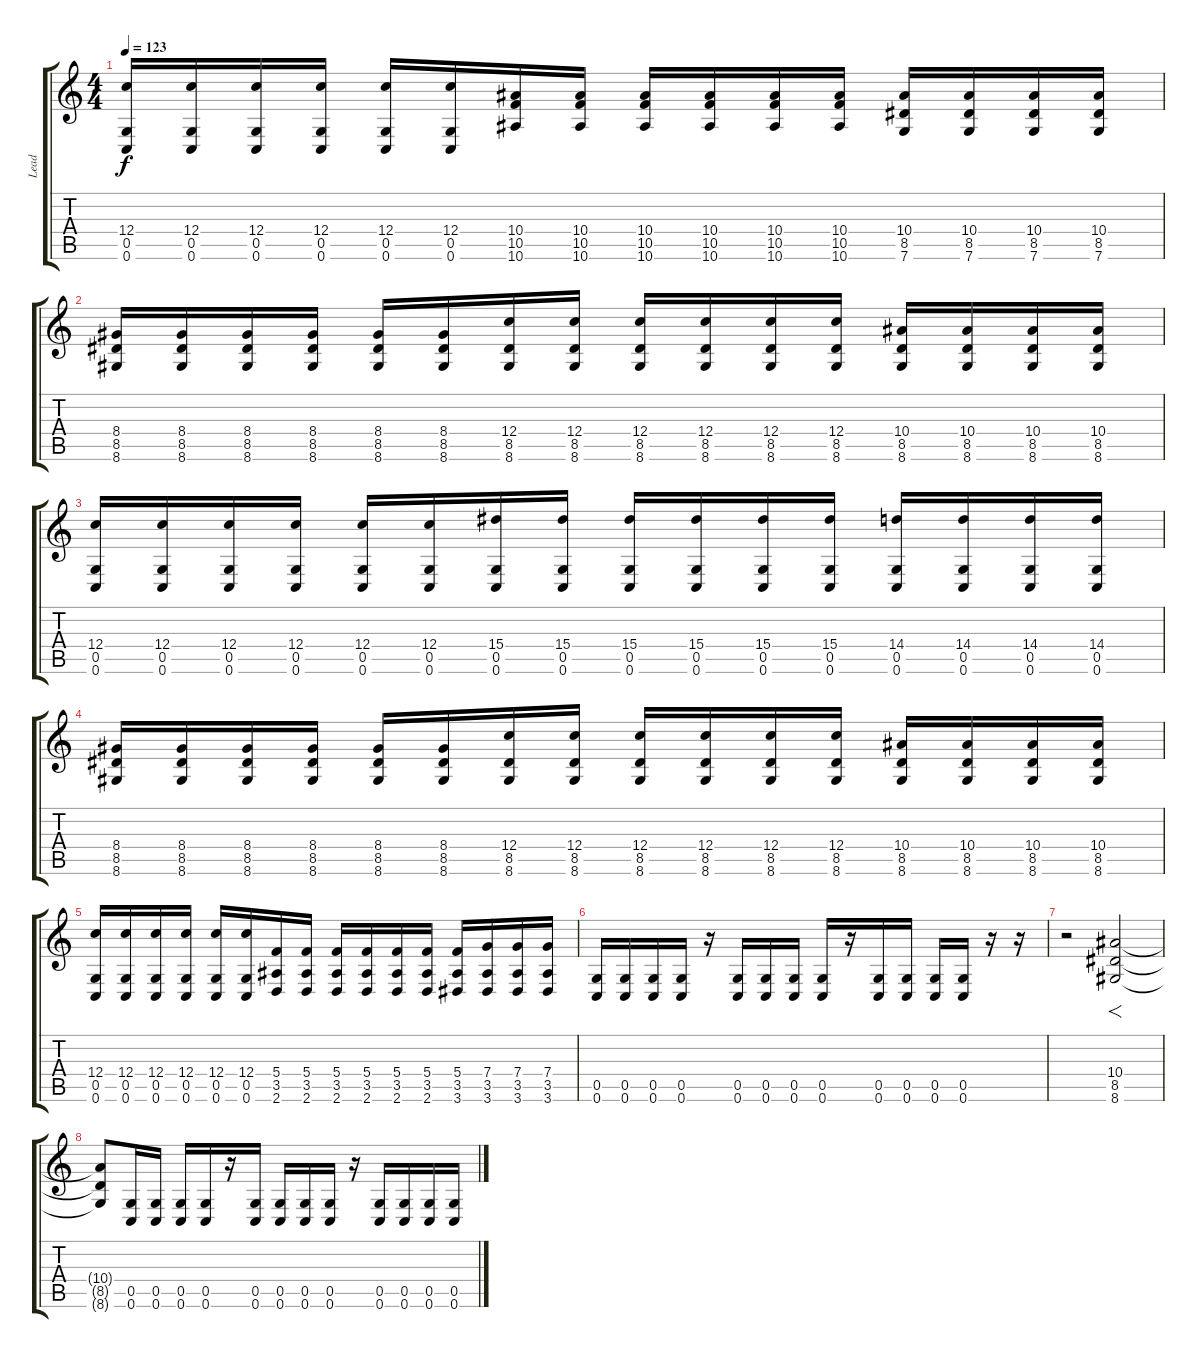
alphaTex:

\track ("Lead" "Lead") {instrument overdrivenguitar}
\staff {score tabs}
\tuning (D4 A3 F3 C3 G2 C2) {hide}
\ts (4 4)
\tempo 123
\clef g2
\ks c
(12.4 0.5 0.6).16{dy f} (12.4 0.5 0.6).16 (12.4 0.5 0.6).16 (12.4 0.5 0.6).16 (12.4 0.5 0.6).16 (12.4 0.5 0.6).16 (10.4 10.5 10.6).16 (10.4 10.5 10.6).16 (10.4 10.5 10.6).16 (10.4 10.5 10.6).16 (10.4 10.5 10.6).16 (10.4 10.5 10.6).16 (10.4 8.5 7.6).16 (10.4 8.5 7.6).16 (10.4 8.5 7.6).16 (10.4 8.5 7.6).16 |
(8.4 8.5 8.6).16 (8.4 8.5 8.6).16 (8.4 8.5 8.6).16 (8.4 8.5 8.6).16 (8.4 8.5 8.6).16 (8.4 8.5 8.6).16 (12.4 8.5 8.6).16 (12.4 8.5 8.6).16 (12.4 8.5 8.6).16 (12.4 8.5 8.6).16 (12.4 8.5 8.6).16 (12.4 8.5 8.6).16 (10.4 8.5 8.6).16 (10.4 8.5 8.6).16 (10.4 8.5 8.6).16 (10.4 8.5 8.6).16 |
(12.4 0.5 0.6).16 (12.4 0.5 0.6).16 (12.4 0.5 0.6).16 (12.4 0.5 0.6).16 (12.4 0.5 0.6).16 (12.4 0.5 0.6).16 (15.4 0.5 0.6).16 (15.4 0.5 0.6).16 (15.4 0.5 0.6).16 (15.4 0.5 0.6).16 (15.4 0.5 0.6).16 (15.4 0.5 0.6).16 (14.4 0.5 0.6).16 (14.4 0.5 0.6).16 (14.4 0.5 0.6).16 (14.4 0.5 0.6).16 |
(8.4 8.5 8.6).16 (8.4 8.5 8.6).16 (8.4 8.5 8.6).16 (8.4 8.5 8.6).16 (8.4 8.5 8.6).16 (8.4 8.5 8.6).16 (12.4 8.5 8.6).16 (12.4 8.5 8.6).16 (12.4 8.5 8.6).16 (12.4 8.5 8.6).16 (12.4 8.5 8.6).16 (12.4 8.5 8.6).16 (10.4 8.5 8.6).16 (10.4 8.5 8.6).16 (10.4 8.5 8.6).16 (10.4 8.5 8.6).16 |
(12.4 0.5 0.6).16 (12.4 0.5 0.6).16 (12.4 0.5 0.6).16 (12.4 0.5 0.6).16 (12.4 0.5 0.6).16 (12.4 0.5 0.6).16 (5.4 3.5 2.6).16 (5.4 3.5 2.6).16 (5.4 3.5 2.6).16 (5.4 3.5 2.6).16 (5.4 3.5 2.6).16 (5.4 3.5 2.6).16 (5.4 3.5 3.6).16 (7.4 3.5 3.6).16 (7.4 3.5 3.6).16 (7.4 3.5 3.6).16 |
(0.5 0.6).16 (0.5 0.6).16 (0.5 0.6).16 (0.5 0.6).16 r.16 (0.5 0.6).16 (0.5 0.6).16 (0.5 0.6).16 (0.5 0.6).16 r.16 (0.5 0.6).16 (0.5 0.6).16 (0.5 0.6).16 (0.5 0.6).16 r.16 r.16 |
r.2 (10.4 8.5 8.6).2{f} |
(10.4{t} 8.5{t} 8.6{t}).8 (0.5 0.6).16 (0.5 0.6).16 (0.5 0.6).16 (0.5 0.6).16 r.16 (0.5 0.6).16 (0.5 0.6).16 (0.5 0.6).16 (0.5 0.6).16 r.16 (0.5 0.6).16 (0.5 0.6).16 (0.5 0.6).16 (0.5 0.6).16
